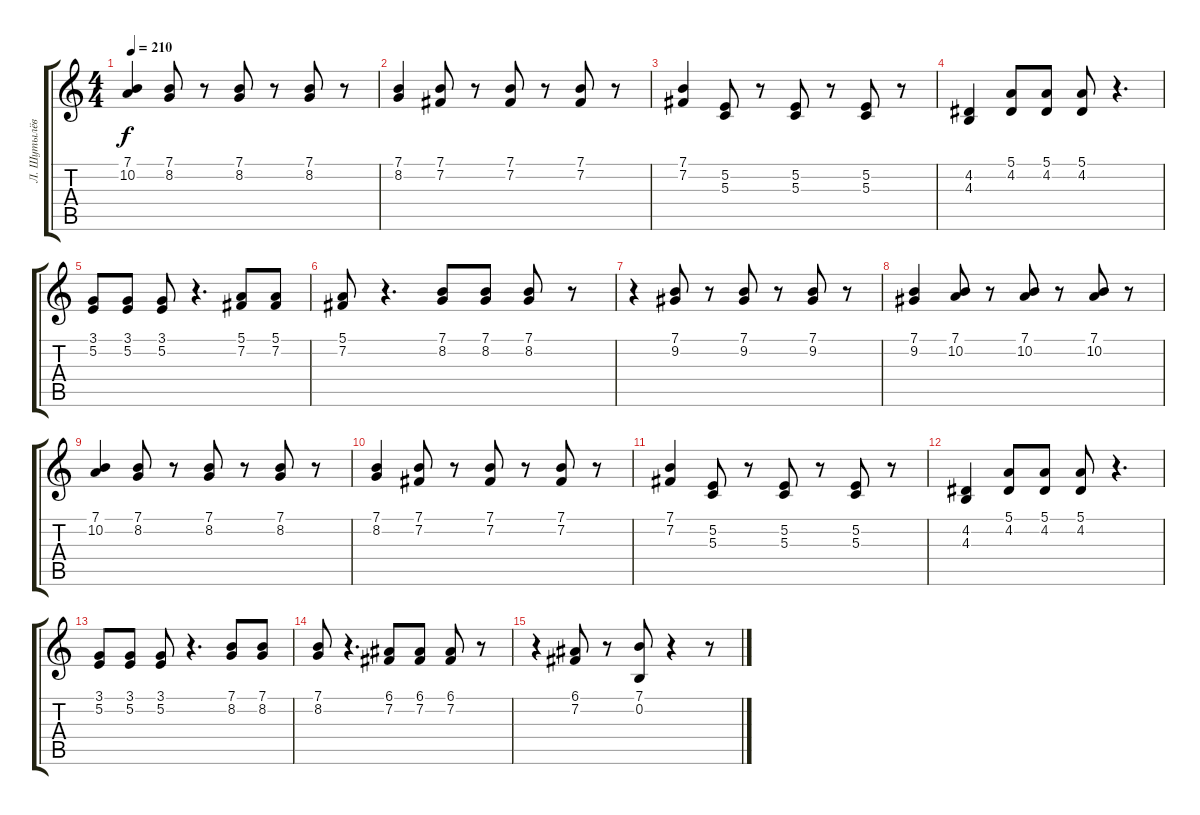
\track ("Л. Шутылёв" "Л. Шутылёв") {instrument tremolostrings}
\staff {score tabs}
\tuning (E4 B3 G3 D3 A2 E2) {hide}
\ts (4 4)
\tempo 210
\clef g2
\ks c
(7.1 10.2).4{dy f} (7.1 8.2).8 r.8 (7.1 8.2).8 r.8 (7.1 8.2).8 r.8 |
(7.1 8.2).4 (7.1 7.2).8 r.8 (7.1 7.2).8 r.8 (7.1 7.2).8 r.8 |
(7.1 7.2).4 (5.2 5.3).8 r.8 (5.2 5.3).8 r.8 (5.2 5.3).8 r.8 |
(4.2 4.3).4 (5.1 4.2).8 (5.1 4.2).8 (5.1 4.2).8 r.4{d} |
(3.1 5.2).8 (3.1 5.2).8 (3.1 5.2).8 r.4{d} (5.1 7.2).8 (5.1 7.2).8 |
(5.1 7.2).8 r.4{d} (7.1 8.2).8 (7.1 8.2).8 (7.1 8.2).8 r.8 |
r.4 (7.1 9.2).8 r.8 (7.1 9.2).8 r.8 (7.1 9.2).8 r.8 |
(7.1 9.2).4 (7.1 10.2).8 r.8 (7.1 10.2).8 r.8 (7.1 10.2).8 r.8 |
(7.1 10.2).4 (7.1 8.2).8 r.8 (7.1 8.2).8 r.8 (7.1 8.2).8 r.8 |
(7.1 8.2).4 (7.1 7.2).8 r.8 (7.1 7.2).8 r.8 (7.1 7.2).8 r.8 |
(7.1 7.2).4 (5.2 5.3).8 r.8 (5.2 5.3).8 r.8 (5.2 5.3).8 r.8 |
(4.2 4.3).4 (5.1 4.2).8 (5.1 4.2).8 (5.1 4.2).8 r.4{d} |
(3.1 5.2).8 (3.1 5.2).8 (3.1 5.2).8 r.4{d} (7.1 8.2).8 (7.1 8.2).8 |
(7.1 8.2).8 r.4{d} (6.1 7.2).8 (6.1 7.2).8 (6.1 7.2).8 r.8 |
r.4 (6.1 7.2).8 r.8 (7.1 0.2).8 r.4 r.8
